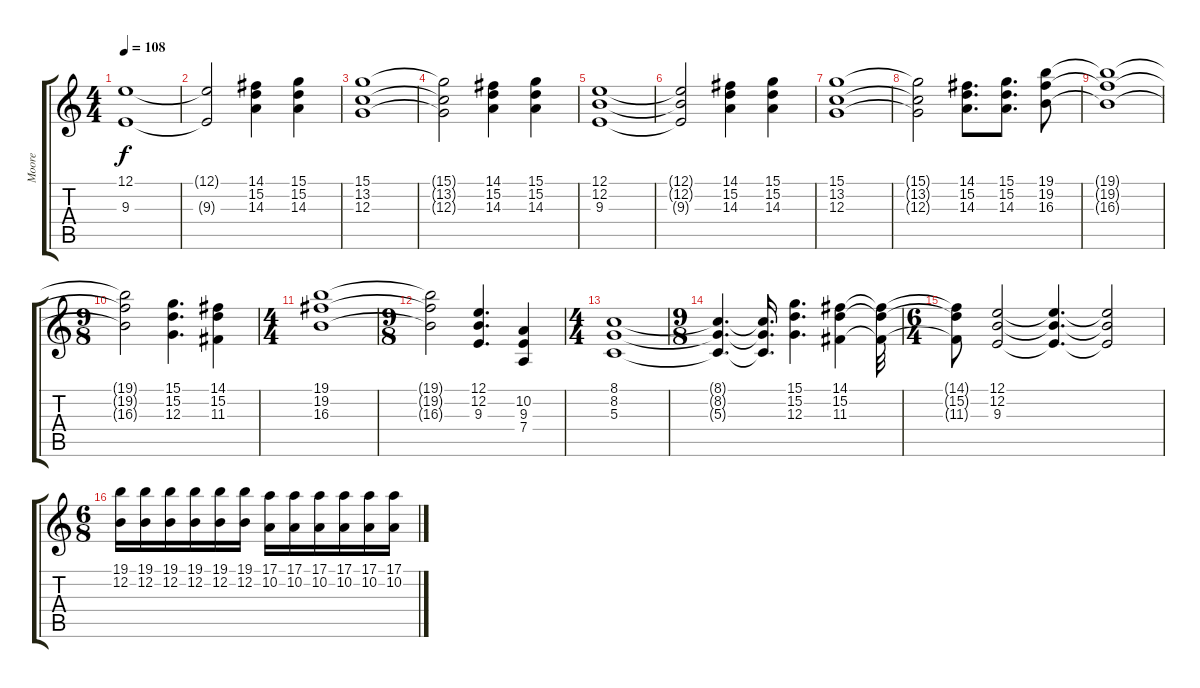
\track ("Moore" "Moore") {instrument rockorgan}
\staff {score tabs}
\tuning (E4 B3 G3 D3 A2 E2) {hide}
\ts (4 4)
\tempo 108
\clef g2
\ks c
(12.1 9.3).1{dy f volume 13 instrument synthstrings2} |
(12.1{t} 9.3{t}).2 (14.1 15.2 14.3).4 (15.1 15.2 14.3).4 |
(15.1 13.2 12.3).1 |
(15.1{t} 13.2{t} 12.3{t}).2 (14.1 15.2 14.3).4 (15.1 15.2 14.3).4 |
(12.1 12.2 9.3).1{volume 13 instrument synthstrings2} |
(12.1{t} 12.2{t} 9.3{t}).2 (14.1 15.2 14.3).4 (15.1 15.2 14.3).4 |
(15.1 13.2 12.3).1 |
(15.1{t} 13.2{t} 12.3{t}).2 (14.1 15.2 14.3).8{d volume 10 instrument synthstrings2} (15.1 15.2 14.3).8{d} (19.1 19.2 16.3).8 |
(19.1{t} 19.2{t} 16.3{t}).1 |
\ts (9 8)
(19.1{t} 19.2{t} 16.3{t}).2 (15.1 15.2 12.3).4{d} (14.1 15.2 11.3).4 |
\ts (4 4)
(19.1 19.2 16.3).1 |
\ts (9 8)
(19.1{t} 19.2{t} 16.3{t}).2 (12.1 12.2 9.3).4{d} (10.2 9.3 7.4).4 |
\ts (4 4)
(8.1 8.2 5.3).1 |
\ts (9 8)
(8.1{t} 8.2{t} 5.3{t}).4{d} (8.1{t} 8.2{t} 5.3{t}).16{d} (15.1 15.2 12.3).4{d} (14.1 15.2 11.3).4 (14.1{t} 15.2{t} 11.3{t}).32 |
\ts (6 4)
(14.1{t} 15.2{t} 11.3{t}).8 (12.1 12.2 9.3).2 (12.1{t} 12.2{t} 9.3{t}).4{d} (12.1{t} 12.2{t} 9.3{t}).2 |
\ts (6 8)
(19.1 12.2).16{volume 10} (19.1 12.2).16 (19.1 12.2).16 (19.1 12.2).16 (19.1 12.2).16 (19.1 12.2).16 (17.1 10.2).16 (17.1 10.2).16 (17.1 10.2).16 (17.1 10.2).16 (17.1 10.2).16 (17.1 10.2).16
